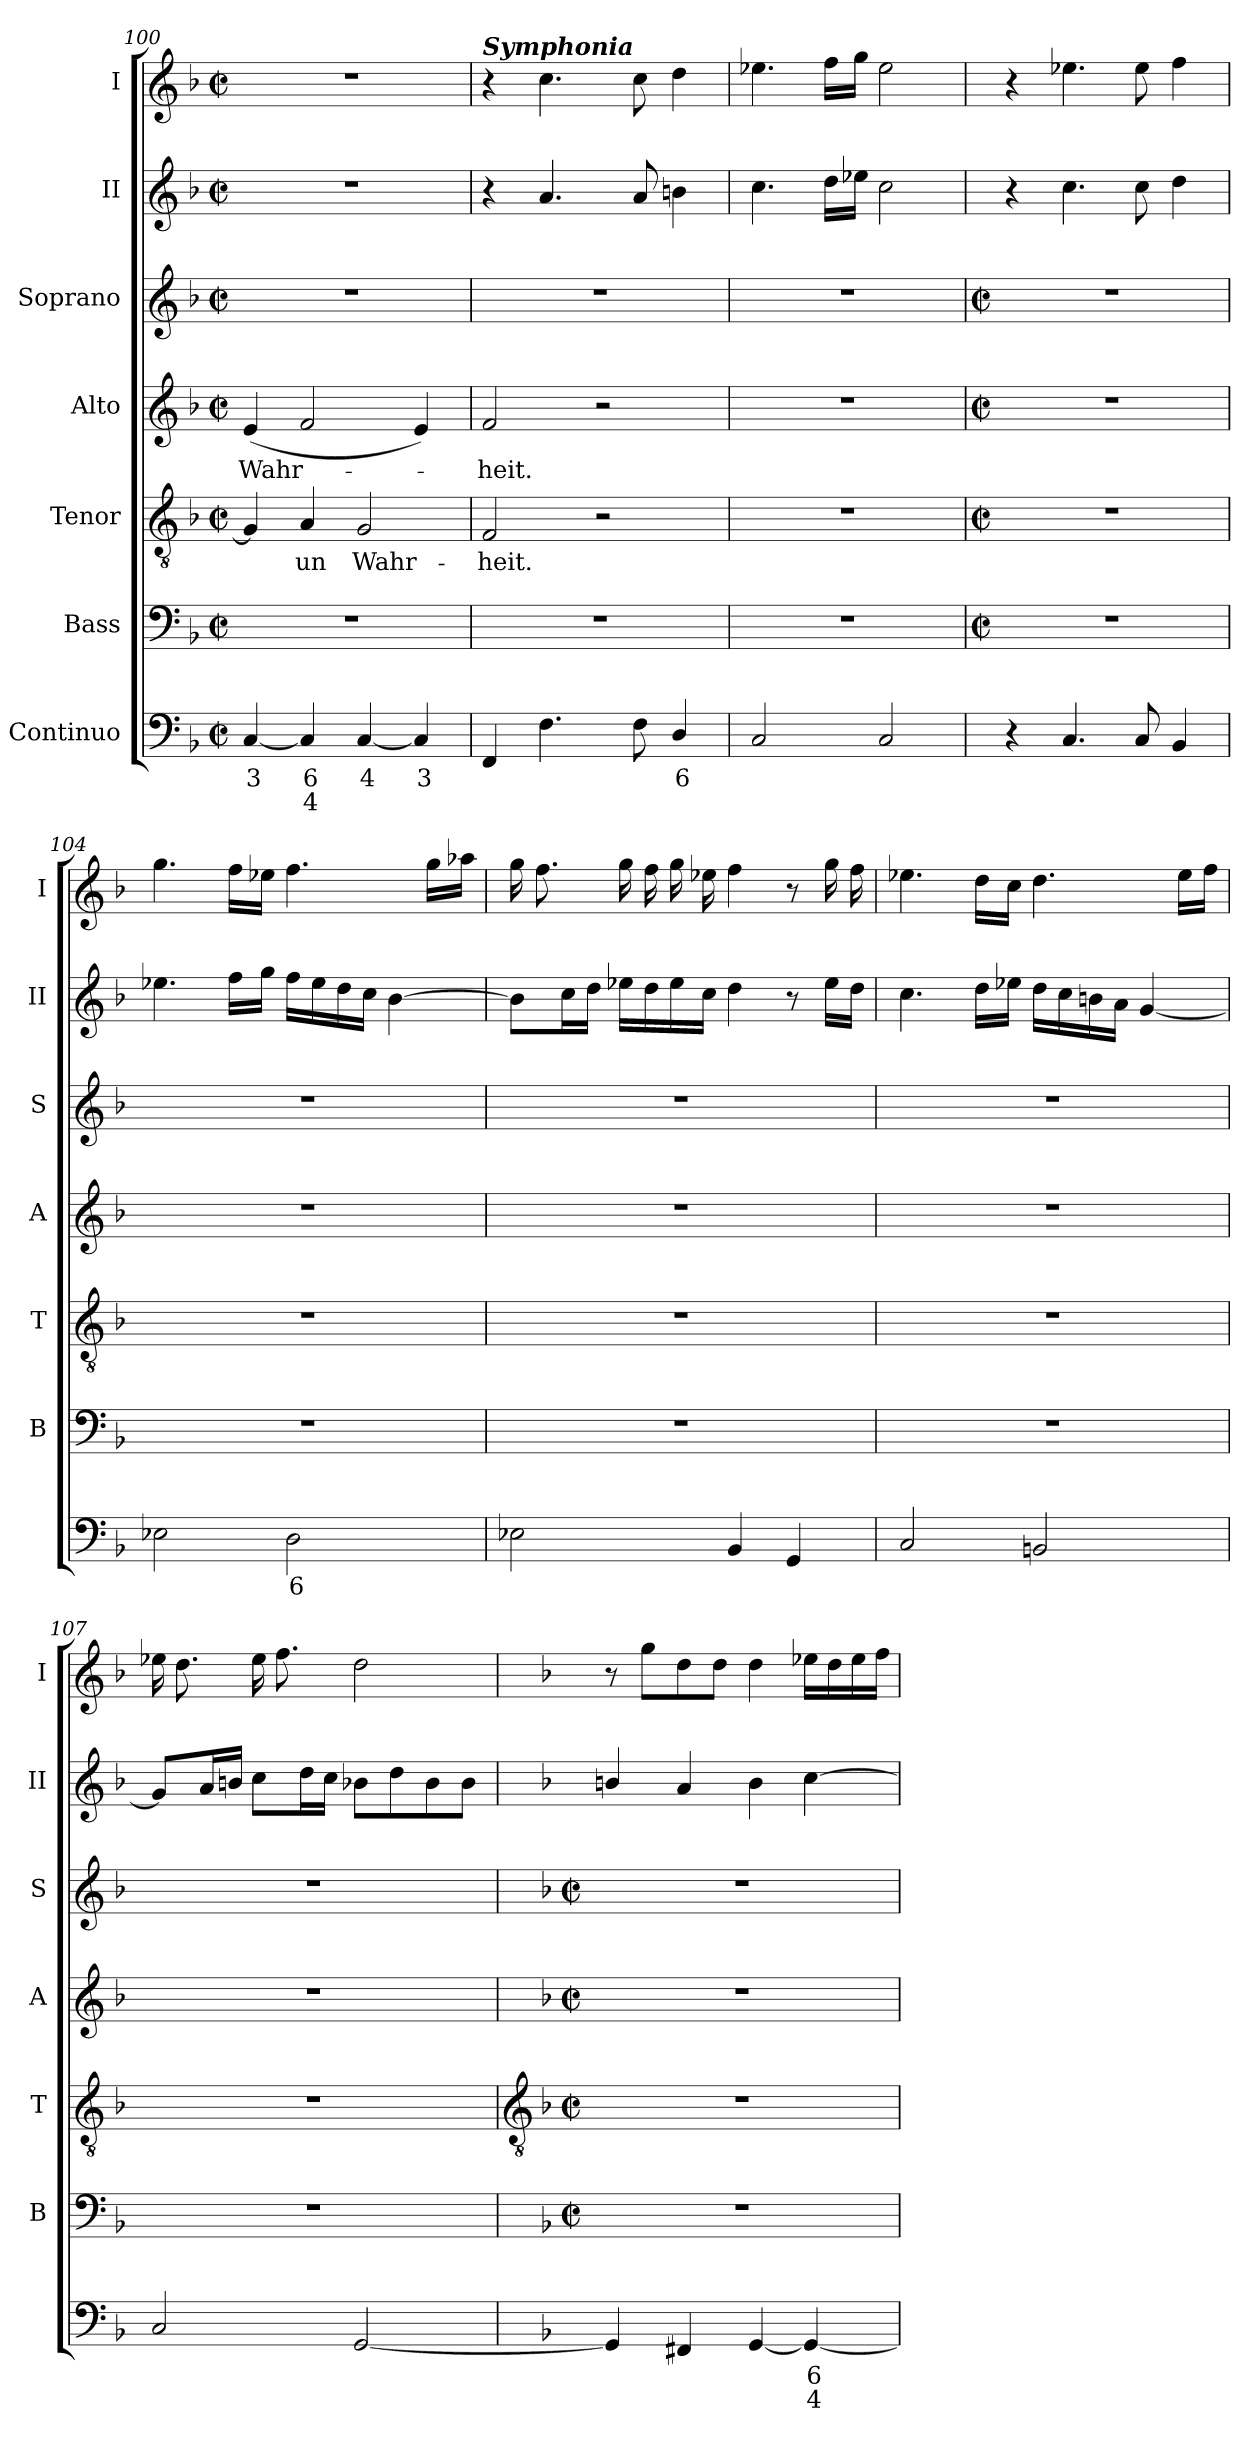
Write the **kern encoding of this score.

**kern	**text	**text	**kern	**kern	**text	**kern	**text	**kern	**kern	**kern
*part7	*part7	*part7	*part6	*part5	*part5	*part4	*part4	*part3	*part2	*part1
*staff7	*staff7	*staff7	*staff6	*staff5	*staff5	*staff4	*staff4	*staff3	*staff2	*staff1
*I"Continuo	*	*	*I"Bass	*I"Tenor	*	*I"Alto	*	*I"Soprano	*I"II	*I"I
*	*	*	*I'B	*I'T	*	*I'A	*	*I'S	*I'II	*I'I
*clefF4	*	*	*clefF4	*clefGv2	*	*clefG2	*	*clefG2	*clefG2	*clefG2
*k[b-]	*	*	*k[b-]	*k[b-]	*	*k[b-]	*	*k[b-]	*k[b-]	*k[b-]
*F:	*	*	*F:	*F:	*	*F:	*	*F:	*F:	*F:
*M2/2	*	*	*M2/2	*M2/2	*	*M2/2	*	*M2/2	*M2/2	*M2/2
*met(c|)	*	*	*met(c|)	*met(c|)	*	*met(c|)	*	*met(c|)	*met(c|)	*met(c|)
=100	=100	=100	=100	=100	=100	=100	=100	=100	=100	=100
!	!LO:LY:b	!	!	!	!	!	!LO:LY:b	!	!	!
[4C	3	.	1r	4G]	.	(<4e	Wahr-	1r	1r	1r
!	!LO:LY:b	!LO:LY:b	!	!	!LO:LY:b	!	!	!	!	!
4C]	6	4	.	4A	un	2f	.	.	.	.
!	!LO:LY:b	!	!	!	!LO:LY:b	!	!	!	!	!
[4C	4	.	.	2G	Wahr-	.	.	.	.	.
!	!LO:LY:b	!	!	!	!	!	!	!	!	!
4C]	3	.	.	.	.	4e)	.	.	.	.
=101	=101	=101	=101	=101	=101	=101	=101	=101	=101	=101
!	!	!	!	!	!	!	!	!	!	!LO:TX:a:Bi:t=Symphonia
!	!	!	!	!	!LO:LY:b	!	!LO:LY:b	!	!	!
4FF	.	.	1r	2F	-heit.	2f	heit.	1r	4r	4r
4.F	.	.	.	.	.	.	.	.	4.a	4.cc
.	.	.	.	2r	.	2r	.	.	.	.
8F	.	.	.	.	.	.	.	.	8a	8cc
!	!LO:LY:b	!	!	!	!	!	!	!	!	!
4D/	6	.	.	.	.	.	.	.	4bn	4dd
=102	=102	=102	=102	=102	=102	=102	=102	=102	=102	=102
2C	.	.	1r	1r	.	1r	.	1r	4.cc	4.ee-X
.	.	.	.	.	.	.	.	.	16ddLL	16ffLL
.	.	.	.	.	.	.	.	.	16ee-XJJ	16ggJJ
2C	.	.	.	.	.	.	.	.	2cc	2ee-
!!LO:LB:g=z
=103	=103	=103	=103	=103	=103	=103	=103	=103	=103	=103
*	*	*	*M2/2	*M2/2	*	*M2/2	*	*M2/2	*	*
*	*	*	*met(c|)	*met(c|)	*	*met(c|)	*	*met(c|)	*	*
4r	.	.	1r	1r	.	1r	.	1r	4r	4r
4.C	.	.	.	.	.	.	.	.	4.cc	4.ee-X
8C	.	.	.	.	.	.	.	.	8cc	8ee-
4BB-	.	.	.	.	.	.	.	.	4dd	4ff
=104	=104	=104	=104	=104	=104	=104	=104	=104	=104	=104
2E-X	.	.	1r	1r	.	1r	.	1r	4.ee-X	4.gg
.	.	.	.	.	.	.	.	.	16ffLL	16ffLL
.	.	.	.	.	.	.	.	.	16ggJJ	16ee-XJJ
!	!LO:LY:b	!	!	!	!	!	!	!	!	!
2D	6	.	.	.	.	.	.	.	16ffLL	4.ff
.	.	.	.	.	.	.	.	.	16ee-	.
.	.	.	.	.	.	.	.	.	16dd	.
.	.	.	.	.	.	.	.	.	16ccJJ	.
.	.	.	.	.	.	.	.	.	[4b-	.
.	.	.	.	.	.	.	.	.	.	16ggLL
.	.	.	.	.	.	.	.	.	.	16aa-XJJ
=105	=105	=105	=105	=105	=105	=105	=105	=105	=105	=105
2E-X	.	.	1r	1r	.	1r	.	1r	8b-L]	16ggLL
.	.	.	.	.	.	.	.	.	.	8.ffJ
.	.	.	.	.	.	.	.	.	16ccL	.
.	.	.	.	.	.	.	.	.	16ddJJ	.
.	.	.	.	.	.	.	.	.	16ee-XLL	16ggLL
.	.	.	.	.	.	.	.	.	16dd	16ff
.	.	.	.	.	.	.	.	.	16ee-	16gg
.	.	.	.	.	.	.	.	.	16ccJJ	16ee-XJJ
4BB-	.	.	.	.	.	.	.	.	4dd	4ff
4GG	.	.	.	.	.	.	.	.	8r	8r
.	.	.	.	.	.	.	.	.	16ee-LL	16ggLL
.	.	.	.	.	.	.	.	.	16ddJJ	16ffJJ
=106	=106	=106	=106	=106	=106	=106	=106	=106	=106	=106
2C	.	.	1r	1r	.	1r	.	1r	4.cc	4.ee-X
.	.	.	.	.	.	.	.	.	16ddLL	16ddLL
.	.	.	.	.	.	.	.	.	16ee-XJJ	16ccJJ
2BBn	.	.	.	.	.	.	.	.	16ddLL	4.dd
.	.	.	.	.	.	.	.	.	16cc	.
.	.	.	.	.	.	.	.	.	16bn	.
.	.	.	.	.	.	.	.	.	16aJJ	.
.	.	.	.	.	.	.	.	.	[4g	.
.	.	.	.	.	.	.	.	.	.	16ee-LL
.	.	.	.	.	.	.	.	.	.	16ffJJ
=107	=107	=107	=107	=107	=107	=107	=107	=107	=107	=107
2C	.	.	1r	1r	.	1r	.	1r	8gL]	16ee-XLL
.	.	.	.	.	.	.	.	.	.	8.ddJ
.	.	.	.	.	.	.	.	.	16aL	.
.	.	.	.	.	.	.	.	.	16bnJJ	.
.	.	.	.	.	.	.	.	.	8ccL	16ee-LL
.	.	.	.	.	.	.	.	.	.	8.ffJ
.	.	.	.	.	.	.	.	.	16ddL	.
.	.	.	.	.	.	.	.	.	16ccJJ	.
[2GG	.	.	.	.	.	.	.	.	8b-XL	2dd
.	.	.	.	.	.	.	.	.	8dd	.
.	.	.	.	.	.	.	.	.	8b-	.
.	.	.	.	.	.	.	.	.	8b-J	.
!!LO:LB:g=z
=108	=108	=108	=108	=108	=108	=108	=108	=108	=108	=108
*	*	*	*	*clefGv2	*	*	*	*	*	*
*	*	*	*	*k[b-]	*	*k[b-]	*	*k[b-]	*	*
*	*	*	*	*F:	*	*F:	*	*F:	*	*
*	*	*	*M2/2	*M2/2	*	*M2/2	*	*M2/2	*	*
*	*	*	*met(c|)	*met(c|)	*	*met(c|)	*	*met(c|)	*	*
4GG]	.	.	1r	1r	.	1r	.	1r	4bn/	8r
.	.	.	.	.	.	.	.	.	.	8ggL
4FF#X	.	.	.	.	.	.	.	.	4a	8dd
.	.	.	.	.	.	.	.	.	.	8ddJ
[4GG	.	.	.	.	.	.	.	.	4b	4dd
!	!LO:LY:b	!LO:LY:b	!	!	!	!	!	!	!	!
4GG_	6	4	.	.	.	.	.	.	[4cc	16ee-XLL
.	.	.	.	.	.	.	.	.	.	16dd
.	.	.	.	.	.	.	.	.	.	16ee-
.	.	.	.	.	.	.	.	.	.	16ffJJ
=	=	=	=	=	=	=	=	=	=	=
*-	*-	*-	*-	*-	*-	*-	*-	*-	*-	*-
